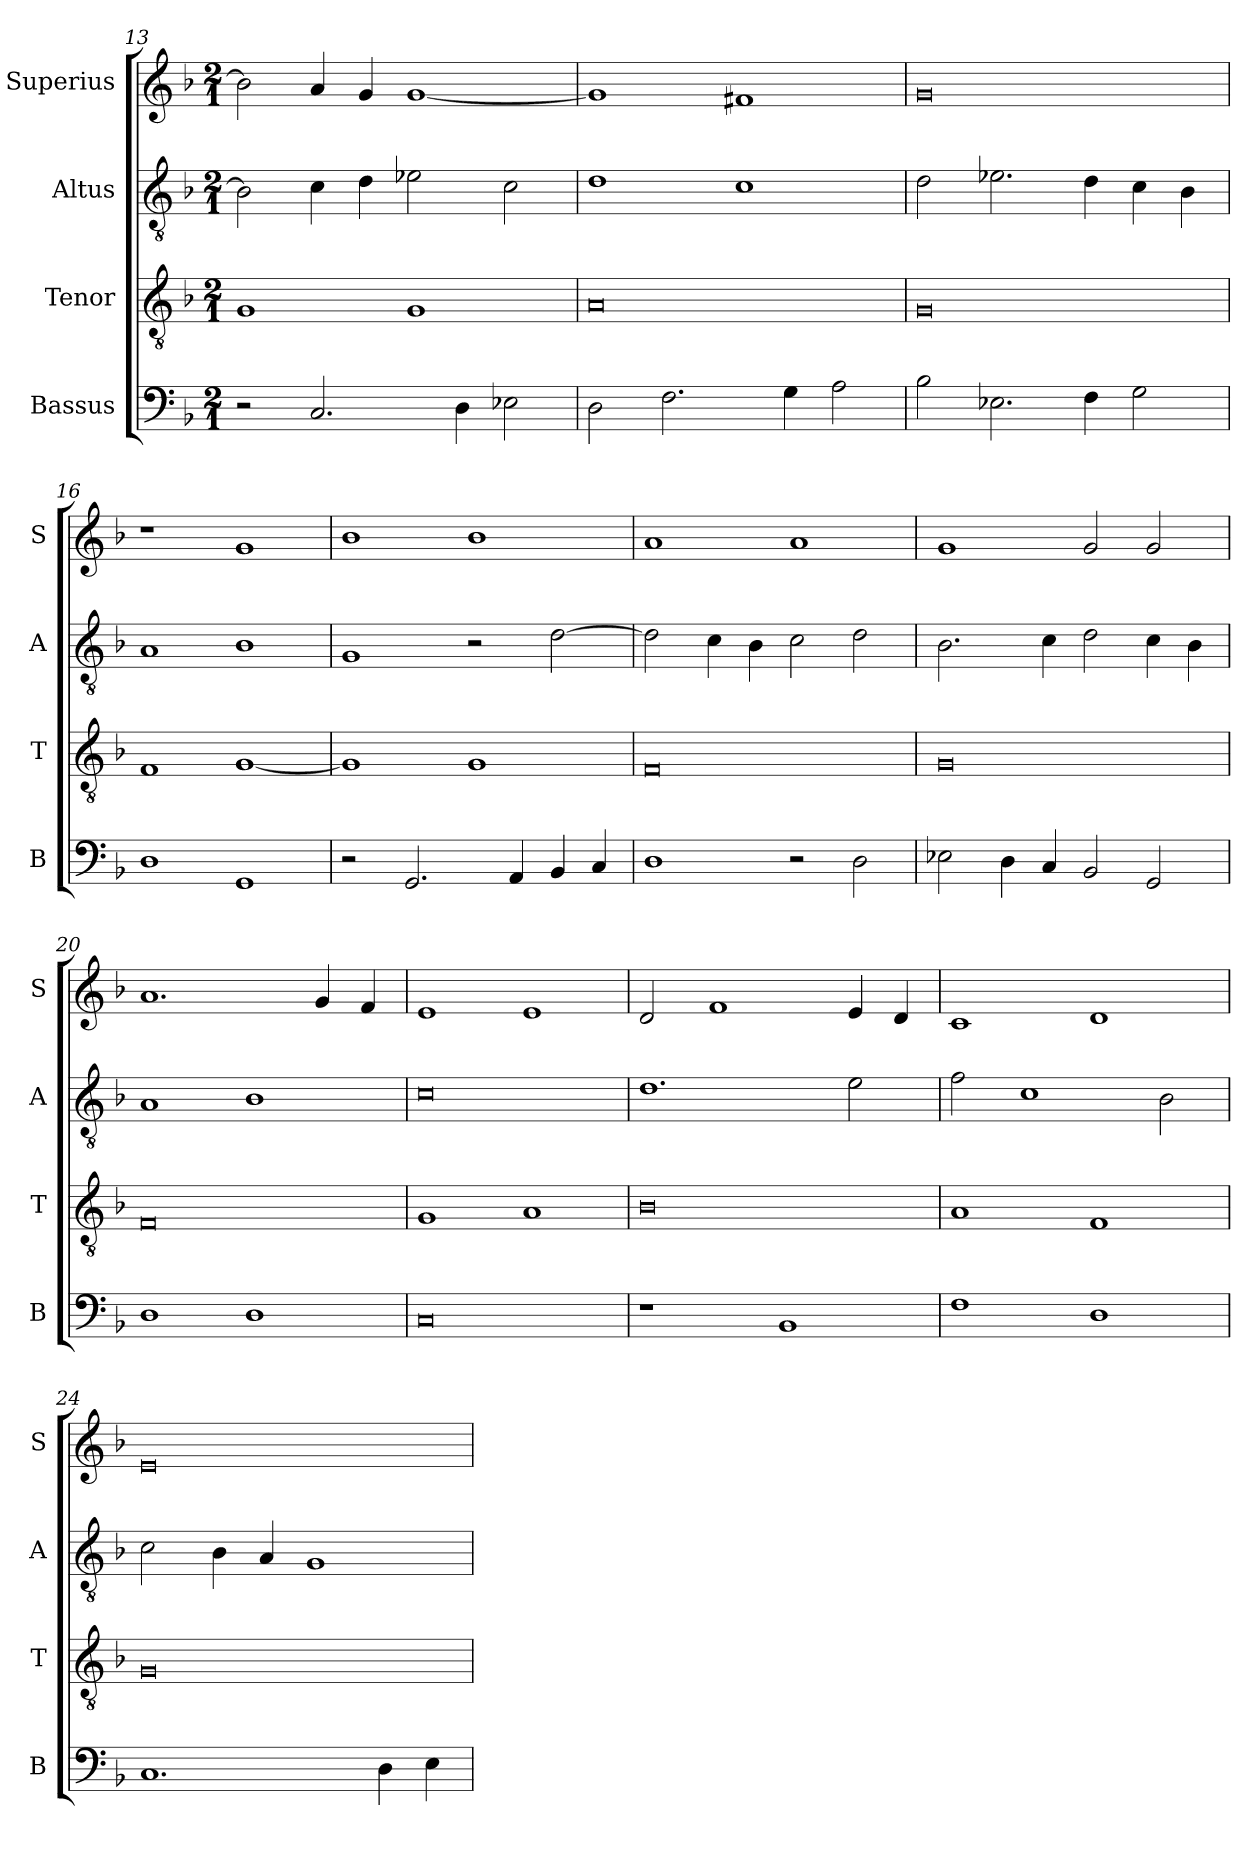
**kern	**kern	**kern	**kern
*part4	*part3	*part2	*part1
*staff4	*staff3	*staff2	*staff1
*I"Bassus	*I"Tenor	*I"Altus	*I"Superius
*I'B	*I'T	*I'A	*I'S
*clefF4	*clefGv2	*clefGv2	*clefG2
*k[b-]	*k[b-]	*k[b-]	*k[b-]
*d:	*d:	*d:	*d:
*M2/1	*M2/1	*M2/1	*M2/1
=13	=13	=13	=13
2r	1G	2B-]	2b-]
2.C	.	4c	4a
.	.	4d	4g
.	1G	2e-X	[1g
4D	.	.	.
2E-X	.	2c	.
=14	=14	=14	=14
2D	0A	1d	1g]
2.F	.	.	.
.	.	1c	1f#X
4G	.	.	.
2A	.	.	.
=15	=15	=15	=15
2B-	0G	2d	0g
2.E-X	.	2.e-X	.
4F	.	4d	.
2G	.	4c	.
.	.	4B-	.
=16	=16	=16	=16
1D	1F	1A	1r
1GG	[1G	1B-	1g
=17	=17	=17	=17
2r	1G]	1G	1b-
2.GG	.	.	.
.	1G	2r	1b-
4AA	.	.	.
4BB-	.	[2d	.
4C	.	.	.
=18	=18	=18	=18
1D	0F	2d]	1a
.	.	4c	.
.	.	4B-	.
2r	.	2c	1a
2D	.	2d	.
=19	=19	=19	=19
2E-X	0G	2.B-	1g
4D	.	.	.
4C	.	4c	.
2BB-	.	2d	2g
2GG	.	4c	2g
.	.	4B-	.
=20	=20	=20	=20
1D	0F	1A	1.a
1D	.	1B-	.
.	.	.	4g
.	.	.	4f
=21	=21	=21	=21
0C	1G	0c	1e
.	1A	.	1e
=22	=22	=22	=22
1r	0B-	1.d	2d
.	.	.	1f
1BB-	.	.	.
.	.	2e	4e
.	.	.	4d
=23	=23	=23	=23
1F	1A	2f	1c
.	.	1c	.
1D	1F	.	1d
.	.	2B-	.
=24	=24	=24	=24
1.C	0G	2c	0e
.	.	4B-	.
.	.	4A	.
.	.	1G	.
4D	.	.	.
4E	.	.	.
=	=	=	=
*-	*-	*-	*-
